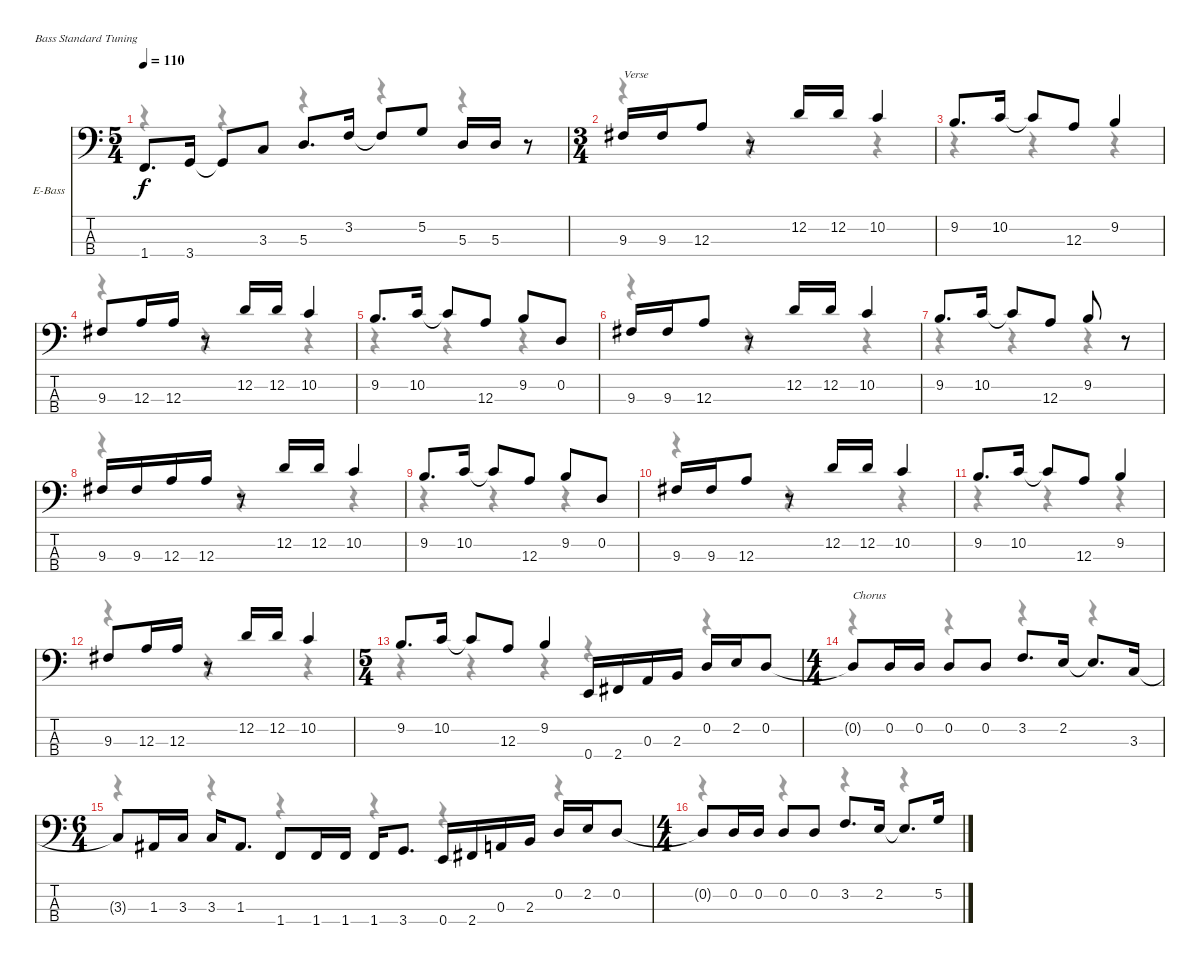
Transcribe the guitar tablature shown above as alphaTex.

\bracketExtendMode nobrackets
\firstSystemTrackNameOrientation horizontal
\otherSystemsTrackNameOrientation horizontal
\track ("Bass" "E-Bass") {instrument electricbassfinger}
\staff {score tabs}
\tuning (G2 D2 A1 E1)
\voice
\ts (5 4)
\beaming (8 2 2 2 2 2)
\tempo 110
\clef f4
\ks c
1.4.8{d dy f} 3.4.16 3.4{t}.8 3.3.8 5.3.8{d} 3.2.16 3.2{t}.8 5.2.8 5.3.16 5.3.16 r.8 |
\ts (3 4)
\beaming (8 2 2 2)
9.3.16{txt "Verse"} 9.3.16 12.3.8 r.8 12.2.16 12.2.16 10.2.4 |
9.2.8{d} 10.2.16 10.2{t}.8 12.3.8 9.2.4 |
9.3.8 12.3.16 12.3.16 r.8 12.2.16 12.2.16 10.2.4 |
9.2.8{d} 10.2.16 10.2{t}.8 12.3.8 9.2.8 0.2.8 |
9.3.16 9.3.16 12.3.8 r.8 12.2.16 12.2.16 10.2.4 |
9.2.8{d} 10.2.16 10.2{t}.8 12.3.8 9.2.8 r.8 |
9.3.16 9.3.16 12.3.16 12.3.16 r.8 12.2.16 12.2.16 10.2.4 |
9.2.8{d} 10.2.16 10.2{t}.8 12.3.8 9.2.8 0.2.8 |
9.3.16 9.3.16 12.3.8 r.8 12.2.16 12.2.16 10.2.4 |
9.2.8{d} 10.2.16 10.2{t}.8 12.3.8 9.2.4 |
9.3.8 12.3.16 12.3.16 r.8 12.2.16 12.2.16 10.2.4 |
\ts (5 4)
\beaming (8 2 2 2 2 2)
9.2.8{d} 10.2.16 10.2{t}.8 12.3.8 9.2.4 0.4.16 2.4.16 0.3.16 2.3.16 0.2.16 2.2.16 0.2.8 |
\ts (4 4)
\beaming (8 2 2 2 2)
0.2{t}.8{txt "Chorus"} 0.2.16 0.2.16 0.2.8 0.2.8 3.2.8{d} 2.2.16 2.2{t}.8{d} 3.3.16 |
\ts (6 4)
\beaming (8 2 2 2 2 2 2)
3.3{t}.8 1.3.16 3.3.16 3.3.16 1.3.8{d} 1.4.8 1.4.16 1.4.16 1.4.16 3.4.8{d} 0.4.16 2.4.16 0.3.16 2.3.16 0.2.16 2.2.16 0.2.8 |
\ts (4 4)
\beaming (8 2 2 2 2)
0.2{t}.8 0.2.16 0.2.16 0.2.8 0.2.8 3.2.8{d} 2.2.16 2.2{t}.8{d} 5.2.16
\voice
\clef f4
\ottava regular
\simile none
\ks c
r.4{dy mf} r.4 r.4 r.4 r.4 |
r.4 r.4 r.4 |
r.4 r.4 r.4 |
r.4 r.4 r.4 |
r.4 r.4 r.4 |
r.4 r.4 r.4 |
r.4 r.4 r.4 |
r.4 r.4 r.4 |
r.4 r.4 r.4 |
r.4 r.4 r.4 |
r.4 r.4 r.4 |
r.4 r.4 r.4 |
r.4 r.4 r.4 r.4 r.4 |
r.4 r.4 r.4 r.4 |
r.4 r.4 r.4 r.4 r.4 r.4 |
r.4 r.4 r.4 r.4
